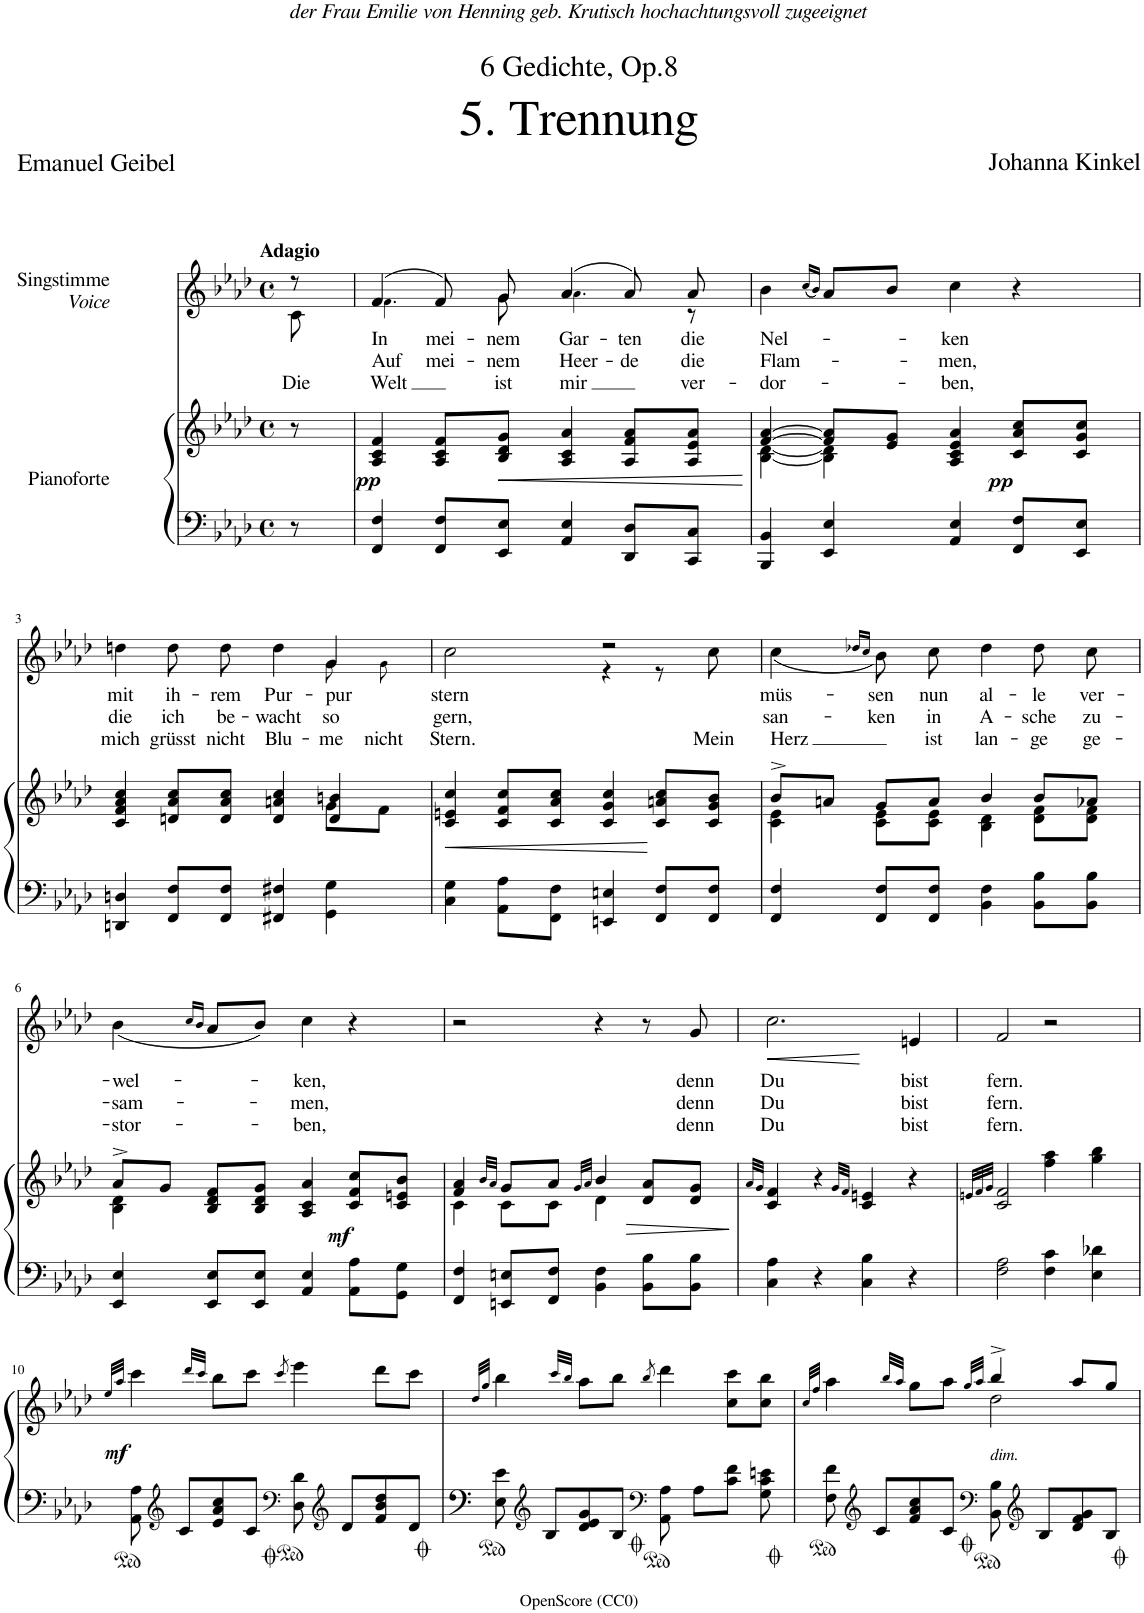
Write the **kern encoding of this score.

**kern	**kern	**dynam	**kern	**text	**text	**text	**dynam
*part2	*part2	*part2	*part1	*part1	*part1	*part1	*part1
*staff3	*staff2	*staff2/3	*staff1	*staff1	*staff1	*staff1	*staff1
*I"Pianoforte	*	*	*I"Singstimme Voice	*	*	*	*
*I'Pno	*	*	*	*	*	*	*
*clefF4	*clefG2	*	*clefG2	*	*	*	*
*k[b-e-a-d-]	*k[b-e-a-d-]	*	*k[b-e-a-d-]	*	*	*	*
*M4/4	*M4/4	*	*M4/4	*	*	*	*
*met(c)	*met(c)	*	*met(c)	*	*	*	*
=	=	=	=	=	=	=	=
*	*	*	*^	*	*	*	*
!	!	!	!LO:TX:a:B:t=Adagio	!	!	!	!	!
!	!	!	!	!	!	!	!LO:LY:b	!
8r	8r	.	8r	8c\	.	.	Die	.
=1	=1	=1	=1	=1	=1	=1	=1	=1
!	!	!LO:DY:b	!	!	!LO:LY:b	!LO:LY:b	!LO:LY:b	!
4FF/ 4F/	4A-/ 4c/ 4f/	pp	(>4f/	4.f!\	In	Auf	Welt	.
!	!	!	!	!	!LO:LY:b	!LO:LY:b	!	!
8FF/ 8F/L	8A-/ 8c/ 8f/L	.	8f/)	.	mei-	mei-	.	.
!	!	!LO:HP:b	!	!	!LO:LY:b	!LO:LY:b	!LO:LY:b	!
8EE-/ 8E-/J	8B-/ 8d-/ 8g/J	<	8g/	8g\	-nem	-nem	ist	.
!	!	!	!	!	!LO:LY:b	!LO:LY:b	!LO:LY:b	!
4AA-/ 4E-/	4A-/ 4c/ 4a-/	.	(4a-/	4.a-!\	Gar-	Heer-	mir	.
!	!	!	!	!	!LO:LY:b	!LO:LY:b	!	!
8DD-/ 8D-/L	8A-/ 8f/ 8a-/L	.	8a-/)	.	-ten	-de	.	.
!	!	!	!	!	!LO:LY:b	!LO:LY:b	!LO:LY:b	!
8CC/ 8C/J	8A-/ 8e-/ 8a-/J	.	8a-/	8r	die	die	ver-	.
*	*	*	*v	*v	*	*	*	*
.	.	[	.	.	.	.	.
=2	=2	=2	=2	=2	=2	=2	=2
*	*^	*	*	*	*	*	*
!	!	!	!	!	!LO:LY:b	!LO:LY:b	!LO:LY:b	!
4BBB-/ 4BB-/	[>4f/ [4a-/	[4B-\ [4d-\	.	4b-\	Nel-	Flam-	-dor-	.
.	.	.	.	(16qcc/LL	.	.	.	.
.	.	.	.	16qb-/JJ)	.	.	.	.
4EE-/ 4E-/	8f/] 8a-/]L	4B-\] 4d-\]	.	8a-/L	.	.	.	.
.	8e-/ 8g/J	.	.	8b-/J	.	.	.	.
!	!	!	!	!	!LO:LY:b	!LO:LY:b	!LO:LY:b	!
4AA-/ 4E-/	4A-/ 4c/ 4e-/ 4a-/	2ryy	.	4cc\	-ken	-men,	-ben,	.
!	!	!	!LO:DY:b	!	!	!	!	!
8FF/ 8F/L	8c/ 8a-/ 8cc/L	.	pp	4r	.	.	.	.
8EE-/ 8E-/J	8c/ 8g/ 8cc/J	.	.	.	.	.	.	.
!!LO:LB:g=z
=3	=3	=3	=3	=3	=3	=3	=3	=3
!	!	!	!	!	!LO:LY:b	!LO:LY:b	!LO:LY:b	!
*	*	*	*	*^	*	*	*	*
4DDn/ 4Dn/	4c/ 4f/ 4a-/ 4cc/	2.ryy	.	4ddn\	2ryy	mit	die	mich	.
!	!	!	!	!	!	!LO:LY:b	!LO:LY:b	!LO:LY:b	!
8FF/ 8F/L	8dn/ 8a-/ 8cc/L	.	.	8dd\	.	ih-	ich	grüsst	.
!	!	!	!	!	!	!LO:LY:b	!LO:LY:b	!LO:LY:b	!
8FF/ 8F/J	8d/ 8a-/ 8cc/J	.	.	8dd\	.	-rem	be-	nicht	.
!	!	!	!	!	!	!LO:LY:b	!LO:LY:b	!LO:LY:b	!
4FF#X/ 4F#X/	4d/ 4an/ 4cc/	.	.	4dd\	4ryy	Pur-	-wacht	Blu-	.
!	!	!	!	!	!	!LO:LY:b	!LO:LY:b	!LO:LY:b	!
4GG\ 4G\	4d/ 4bn/	8g\L	.	4g/	8g\	-pur-	so	-me	.
!	!	!	!	!	!	!	!	!LO:LY:b	!
.	.	8f\J	.	.	8g\	.	.	nicht	.
=4	=4	=4	=4	=4	=4	=4	=4	=4	=4
!	!	!	!LO:HP:b	!	!	!LO:LY:b	!LO:LY:b	!LO:LY:b	!
*	*v	*v	*	*	*	*	*	*	*
4C\ 4G\	4c/ 4en/ 4cc/	<	2ryy	2cc\	-stern	gern,	Stern.	.
8AA-\ 8A-\L	8c/ 8f/ 8cc/L	.	.	.	.	.	.	.
8FF\ 8F\J	8c/ 8a-/ 8cc/J	.	.	.	.	.	.	.
4EEn/ 4En/	4c/ 4g/ 4cc/	.	2r	4r	.	.	.	.
8FF/ 8F/L	8c/ 8an/ 8cc/L	[	.	8r	.	.	.	.
!	!	!	!	!	!	!	!LO:LY:b	!
8FF/ 8F/J	8c/ 8g/ 8b-/J	.	.	8cc\	.	.	Mein	.
=5	=5	=5	=5	=5	=5	=5	=5	=5
*	*^	*	*	*	*	*	*	*
!	!	!	!	!	!	!LO:LY:b	!LO:LY:b	!LO:LY:b	!
*	*	*	*	*v	*v	*	*	*	*
4FF/ 4F/	8b-^/L	4c\ 4e-\	.	(<4cc\	müs-	san-	Herz	.
.	8an/J	.	.	.	.	.	.	.
.	.	.	.	16qdd-X/LL	.	.	.	.
.	.	.	.	16qcc/JJ	.	.	.	.
!	!	!	!	!	!LO:LY:b	!LO:LY:b	!	!
8FF/ 8F/L	8g/L	8c\ 8e-\L	.	8b-\)	-sen	-ken	.	.
!	!	!	!	!	!LO:LY:b	!LO:LY:b	!LO:LY:b	!
8FF/ 8F/J	8a/J	8c\ 8e-\J	.	8cc\	nun	in	ist	.
!	!	!	!	!	!LO:LY:b	!LO:LY:b	!LO:LY:b	!
4BB-\ 4F\	4b-/	4B-\ 4d-\	.	4dd-\	al-	A-	lan-	.
!	!	!	!	!	!LO:LY:b	!LO:LY:b	!LO:LY:b	!
8BB-\ 8B-\L	8b-/L	8d-\ 8f\L	.	8dd-\	-le	-sche	-ge	.
!	!	!	!	!	!LO:LY:b	!LO:LY:b	!LO:LY:b	!
8BB-\ 8B-\J	8a-X/J	8d-\ 8f\J	.	8cc\	ver-	zu-	ge-	.
!!LO:LB:g=z
=6	=6	=6	=6	=6	=6	=6	=6	=6
!	!	!	!	!	!LO:LY:b	!LO:LY:b	!LO:LY:b	!
4EE-/ 4E-/	8a-^/L	4B-\ 4d-\	.	(<4b-\	-wel-	-sam-	-stor-	.
.	8g/J	.	.	.	.	.	.	.
.	.	.	.	16qcc/LL	.	.	.	.
.	.	.	.	16qb-/JJ	.	.	.	.
8EE-/ 8E-/L	8B-/ 8d-/ 8f/L	2.ryy	.	8a-/L	.	.	.	.
8EE-/ 8E-/J	8B-/ 8d-/ 8g/J	.	.	8b-/J)	.	.	.	.
!	!	!	!	!	!LO:LY:b	!LO:LY:b	!LO:LY:b	!
4AA-/ 4E-/	4A-/ 4c/ 4a-/	.	.	4cc\	-ken,	-men,	-ben,	.
!	!	!	!LO:DY:b	!	!	!	!	!
8AA-\ 8A-\L	8c/ 8f/ 8cc/L	.	mf	4r	.	.	.	.
8GG\ 8G\J	8c/ 8en/ 8b-/J	.	.	.	.	.	.	.
=7	=7	=7	=7	=7	=7	=7	=7	=7
4FF/ 4F/	4f/ 4a-/	4c\	.	2r	.	.	.	.
.	32qb-/LLL	.	.	.	.	.	.	.
.	32qa-/JJJ	.	.	.	.	.	.	.
8EEn/ 8En/L	8g/L	8c\L	.	.	.	.	.	.
8FF/ 8F/J	8a-/J	8c\J	.	.	.	.	.	.
.	32qg/LLL	.	.	.	.	.	.	.
.	32qa-/JJJ	.	.	.	.	.	.	.
4BB-\ 4F\	4b-/	4d-\	.	4r	.	.	.	.
!	!	!	!LO:HP:b	!	!	!	!	!
8BB-\ 8B-\L	8d-/ 8a-/L	4ryy	>	8r	.	.	.	.
!	!	!	!	!	!LO:LY:b	!LO:LY:b	!LO:LY:b	!
8BB-\ 8B-\J	8d-/ 8g/J	.	.	8g/	denn	denn	denn	.
*	*v	*v	*	*	*	*	*	*
.	.	]	.	.	.	.	.
=8	=8	=8	=8	=8	=8	=8	=8
.	32qa-/LLL	.	.	.	.	.	.
.	32qg/JJJ	.	.	.	.	.	.
!	!	!	!	!LO:LY:b	!LO:LY:b	!LO:LY:b	!LO:HP:b
4C\ 4A-\	4c/ 4f/	.	2.cc\	Du	Du	Du	<
4r	4r	.	.	.	.	.	.
.	32qg/LLL	.	.	.	.	.	.
.	32qf/JJJ	.	.	.	.	.	.
4C\ 4B-\	4c/ 4en/	.	.	.	.	.	.
!	!	!	!	!LO:LY:b	!LO:LY:b	!LO:LY:b	!
4r	4r	.	4en/	bist	bist	bist	[
=9	=9	=9	=9	=9	=9	=9	=9
.	32qen/LLL	.	.	.	.	.	.
.	32qf/	.	.	.	.	.	.
.	32qg/JJJ	.	.	.	.	.	.
!	!	!	!	!LO:LY:b	!LO:LY:b	!LO:LY:b	!
2F\ 2A-\	2c/ 2f/	.	2f/	fern.	fern.	fern.	.
4F\ 4c\	4ff\ 4aa-\	.	2r	.	.	.	.
4E-\ 4d-X\	4gg\ 4bb-\	.	.	.	.	.	.
!!LO:LB:g=z
=10	=10	=10	=10	=10	=10	=10	=10
.	32qee-/LLL	.	.	.	.	.	.
.	32qaa-/JJJ	.	.	.	.	.	.
!	!	!LO:DY:b	!	!	!	!	!
8AA-\ 8A-\	4ccc\	mf	1r	.	.	.	.
*clefG2	*	*	*	*	*	*	*
8c/L	.	.	.	.	.	.	.
.	32qddd-/LLL	.	.	.	.	.	.
.	32qccc/JJJ	.	.	.	.	.	.
8e-/ 8a-/ 8cc/	8bb-\L	.	.	.	.	.	.
8c/J	8ccc\J	.	.	.	.	.	.
*clefF4	*	*	*	*	*	*	*
.	8qccc/	.	.	.	.	.	.
8D-\ 8d-\	4eee-\	.	.	.	.	.	.
*clefG2	*	*	*	*	*	*	*
8d-/L	.	.	.	.	.	.	.
8f/ 8b-/ 8dd-/	8ddd-\L	.	.	.	.	.	.
8d-/J	8ccc\J	.	.	.	.	.	.
=11	=11	=11	=11	=11	=11	=11	=11
.	32qdd-/LLL	.	.	.	.	.	.
.	32qgg/JJJ	.	.	.	.	.	.
8E-\ 8e-\	4bb-\	.	1r	.	.	.	.
*clefG2	*	*	*	*	*	*	*
8B-/L	.	.	.	.	.	.	.
.	32qccc/LLL	.	.	.	.	.	.
.	32qbb-/JJJ	.	.	.	.	.	.
8d-/ 8e-/ 8g/	8aa-\L	.	.	.	.	.	.
8B-/J	8bb-\J	.	.	.	.	.	.
*clefF4	*	*	*	*	*	*	*
.	8qbb-/	.	.	.	.	.	.
8AA-\ 8A-\	4ddd-\	.	.	.	.	.	.
8A-\L	.	.	.	.	.	.	.
8c\ 8f\J	8cc\ 8ccc\L	.	.	.	.	.	.
8G\ 8c\ 8en\	8cc\ 8bb-\J	.	.	.	.	.	.
=12	=12	=12	=12	=12	=12	=12	=12
.	32qcc/LLL	.	.	.	.	.	.
.	32qff/JJJ	.	.	.	.	.	.
*	*^	*	*	*	*	*	*
8F\ 8f\	4aa-\	2ryy	.	1r	.	.	.	.
*clefG2	*	*	*	*	*	*	*	*
8c/L	.	.	.	.	.	.	.	.
.	32qbb-/LLL	.	.	.	.	.	.	.
.	32qaa-/JJJ	.	.	.	.	.	.	.
8f/ 8a-/ 8cc/	8gg\L	.	.	.	.	.	.	.
8c/J	8aa-\J	.	.	.	.	.	.	.
*clefF4	*	*	*	*	*	*	*	*
.	32qgg/LLL	.	.	.	.	.	.	.
.	32qaa-/JJJ	.	.	.	.	.	.	.
!	!LO:TX:b:i:t=dim.	!	!	!	!	!	!	!
8BB-\ 8B-\	4bb-^/	2dd-\	.	.	.	.	.	.
*clefG2	*	*	*	*	*	*	*	*
8B-/L	.	.	.	.	.	.	.	.
8d-/ 8f/ 8g/	8aa-/L	.	.	.	.	.	.	.
8B-/J	8gg/J	.	.	.	.	.	.	.
*	*v	*v	*	*	*	*	*	*
=	=	=	=	=	=	=	=
*-	*-	*-	*-	*-	*-	*-	*-
